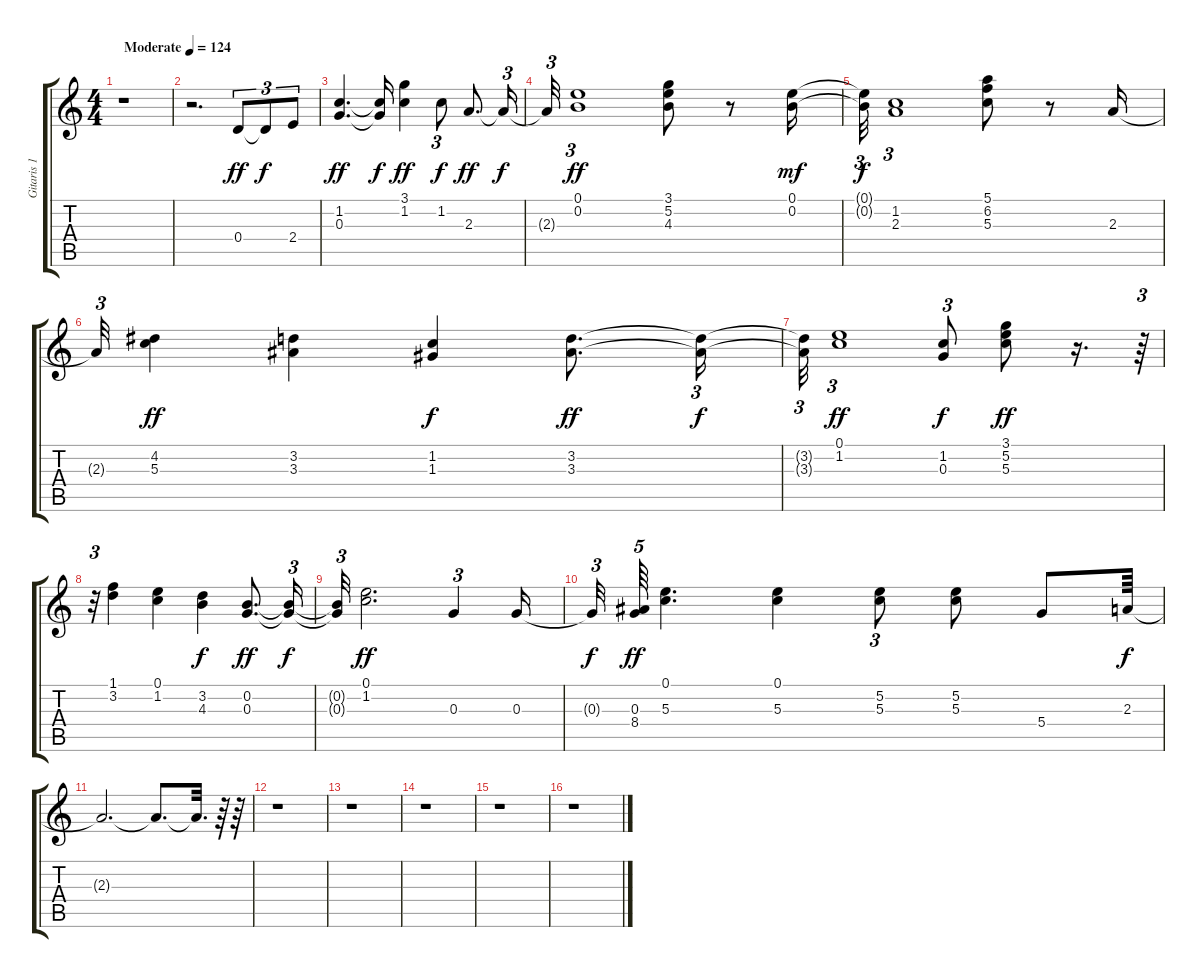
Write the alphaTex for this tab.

\track ("Gitaris 1" "Gitaris 1") {instrument distortionguitar}
\staff {score tabs}
\tuning (E4 B3 G3 D3 A2 E2) {hide}
\ts (4 4)
\tempo (124 "Moderate")
\clef g2
\ks c
r.1{dy ff instrument distortionguitar} |
r.2{d} 0.4.8{tu (3 2)} 0.4{t}.8{tu (3 2) dy f} 2.4.8{tu (3 2)} |
(1.2 0.3).4{d dy ff} (1.2{t} 0.3{t}).16{dy f} (3.1 1.2).4{dy ff} 1.2.8{tu (3 2) dy f} 2.3.8{d dy ff} 2.3{t}.16{tu (3 2) dy f} |
2.3{t}.32{tu (3 2)} (0.1 0.2).1{tu (3 2) dy ff} (3.1 5.2 4.3).8 r.8 (0.1 0.2).16{dy mf} |
(0.1{t} 0.2{t}).32{tu (3 2) dy f} (1.2 2.3).1{tu (3 2)} (5.1 6.2 5.3).8 r.8 2.3.16 |
2.3{t}.32{tu (3 2)} (4.2 5.3).4{dy ff} (3.2 3.3).4 (1.2 1.3).4{dy f} (3.2 3.3).8{d dy ff} (3.2{t} 3.3{t}).16{tu (3 2) dy f} |
(3.2{t} 3.3{t}).32{tu (3 2)} (0.1 1.2).1{tu (3 2) dy ff} (1.2 0.3).8{tu (3 2) dy f} (3.1 5.2 5.3).8{dy ff} r.16{d} r.64{tu (3 2)} |
r.32{tu (3 2)} (1.1 3.2).4 (0.1 1.2).4 (3.2 4.3).4{dy f} (0.2 0.3).8{d dy ff} (0.2{t} 0.3{t}).16{tu (3 2) dy f} |
(0.2{t} 0.3{t}).32{tu (3 2)} (0.1 1.2).2{d dy ff} 0.3.4{tu (3 2)} 0.3.16 |
0.3{t}.32{tu (3 2) dy f} (0.3 8.4).64{tu (5 4) dy ff} (0.1 5.3).4{d} (0.1 5.3).4 (5.2 5.3).8{tu (3 2)} (5.2 5.3).8 5.4.8 2.3.64{dy f} |
2.3{t}.2{d} 2.3{t}.8{d} 2.3{t}.32{d} r.64 r.64 |
r.1 |
r.1 |
r.1 |
r.1 |
r.1
